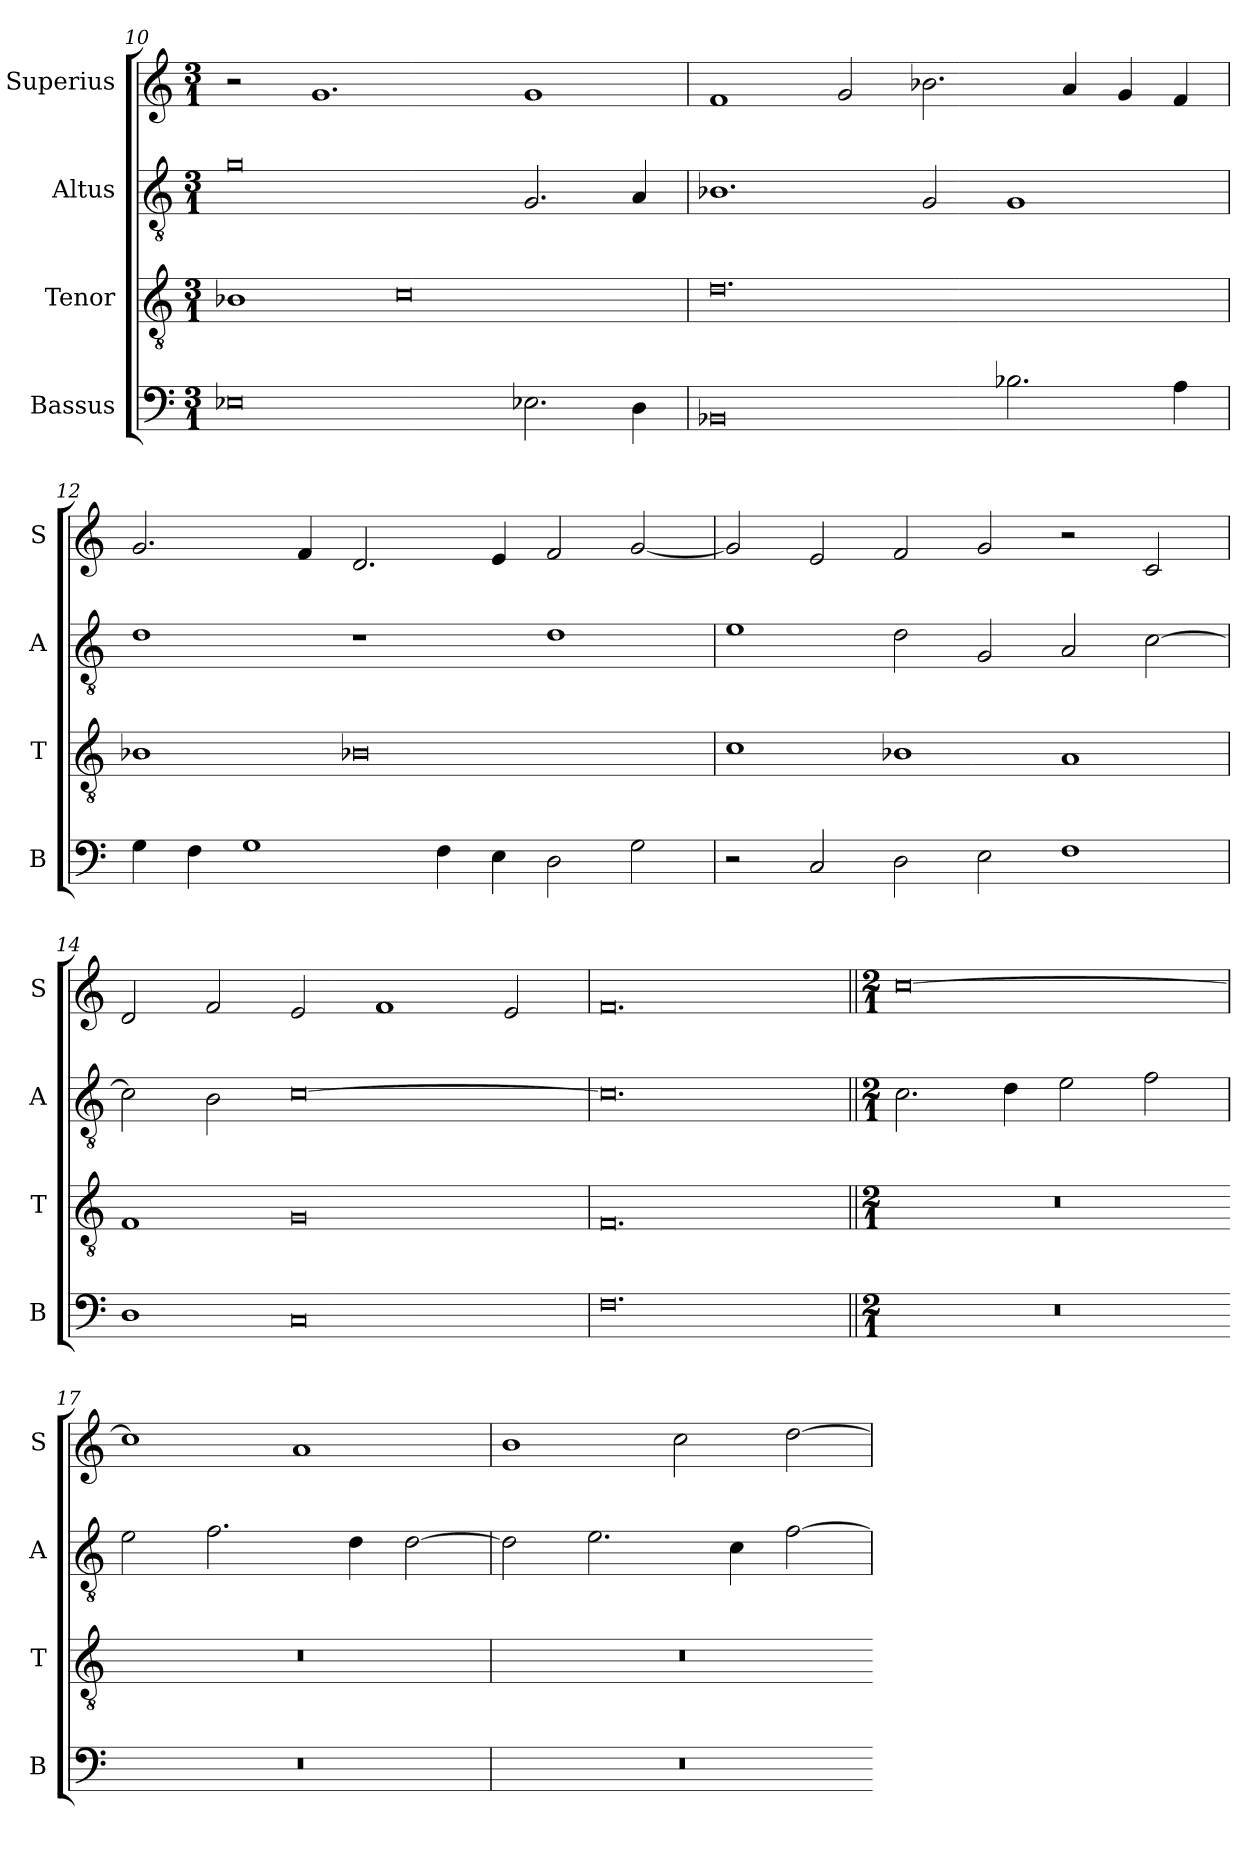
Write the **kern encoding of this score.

**kern	**kern	**kern	**kern
*part4	*part3	*part2	*part1
*staff4	*staff3	*staff2	*staff1
*I"Bassus	*I"Tenor	*I"Altus	*I"Superius
*I'B	*I'T	*I'A	*I'S
*clefF4	*clefGv2	*clefGv2	*clefG2
*k[]	*k[]	*k[]	*k[]
*M3/1	*M3/1	*M3/1	*M3/1
=10	=10	=10	=10
0E-X	1B-X	0g	2r
.	.	.	1.g
.	0c	.	.
2.E-X\	.	2.G/	1g
4D\	.	4A/	.
=11	=11	=11	=11
0BB-X	0.d	1.B-X	1f
.	.	.	2g/
.	.	2G/	2.b-X\
2.B-X\	.	1G	.
.	.	.	4a/
.	.	.	4g/
4A\	.	.	4f/
=12	=12	=12	=12
4G\	1B-X	1d	2.g/
4F\	.	.	.
1G	.	.	.
.	.	.	4f/
.	0B-X	1r	2.d/
4F\	.	.	.
4E\	.	.	4e/
2D\	.	1d	2f/
2G\	.	.	[2g/
=13	=13	=13	=13
2r	1c	1e	2g/]
2C/	.	.	2e/
2D\	1B-X	2d\	2f/
2E\	.	2G/	2g/
1F	1A	2A/	2r
.	.	[2c\	2c/
=14	=14	=14	=14
1D	1F	2c\]	2d/
.	.	2B\	2f/
0C	0G	[0c	2e/
.	.	.	1f
.	.	.	2e/
=15	=15	=15	=15
0.F	0.F	0.c]	0.f
!!LO:LB:g=z
=16||	=16||	=16||	=16||
*M2/1	*M2/1	*M2/1	*M2/1
!	!LO:N:vis=1	!	!
0r	0r	2.c\	[0cc
.	.	4d\	.
.	.	2e\	.
.	.	2f\	.
=17	=17-	=17	=17
!	!LO:N:vis=1	!	!
0r	0r	2e\	1cc]
.	.	2.f\	.
.	.	.	1a
.	.	4d\	.
.	.	[2d\	.
=18	=18	=18	=18
!	!LO:N:vis=1	!	!
0r	0r	2d\]	1b
.	.	2.e\	.
.	.	.	2cc\
.	.	4c\	.
.	.	[2f\	[2dd\
=	=-	=	=
*-	*-	*-	*-
